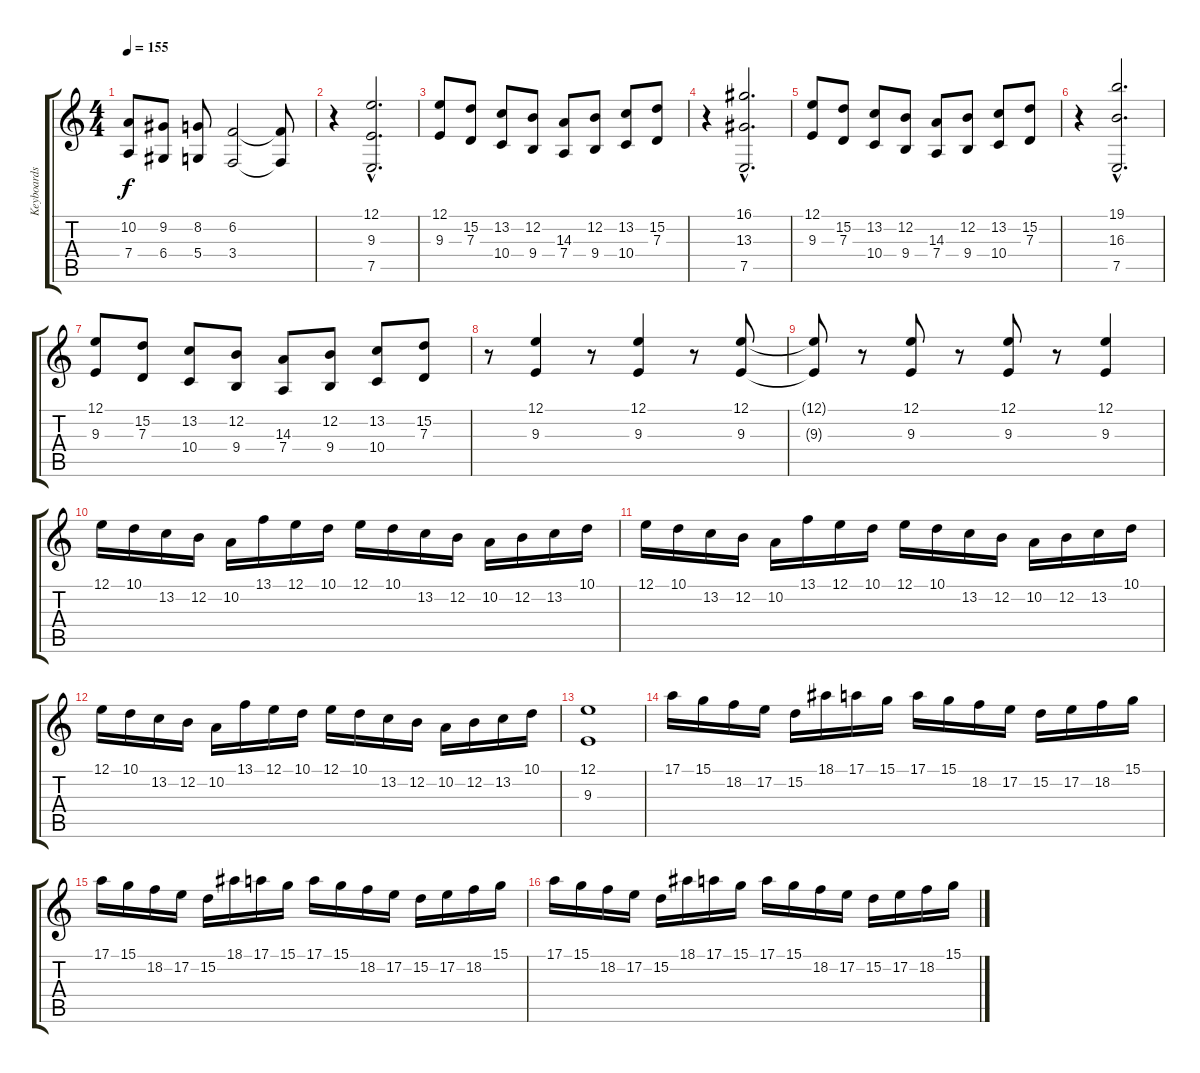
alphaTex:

\track ("Keyboards" "Keyboards") {instrument brightacousticpiano}
\staff {score tabs}
\tuning (E4 B3 G3 D3 A2 E2) {hide}
\ts (4 4)
\tempo 155
\clef g2
\ks c
(10.2 7.4).8{dy f} (9.2 6.4).8 (8.2 5.4).8 (6.2 3.4).2 (6.2{t} 3.4{t}).8 |
r.4{volume 10 instrument stringensemble1} (12.1{hac} 9.3{hac} 7.5{hac}).2{d} |
(12.1 9.3).8 (15.2 7.3).8 (13.2 10.4).8 (12.2 9.4).8 (14.3 7.4).8 (12.2 9.4).8 (13.2 10.4).8 (15.2 7.3).8 |
r.4{volume 10 instrument stringensemble1} (16.1{hac} 13.3{hac} 7.5{hac}).2{d} |
(12.1 9.3).8 (15.2 7.3).8 (13.2 10.4).8 (12.2 9.4).8 (14.3 7.4).8 (12.2 9.4).8 (13.2 10.4).8 (15.2 7.3).8 |
r.4{volume 10 instrument stringensemble1} (19.1{hac} 16.3{hac} 7.5{hac}).2{d} |
(12.1 9.3).8 (15.2 7.3).8 (13.2 10.4).8 (12.2 9.4).8 (14.3 7.4).8 (12.2 9.4).8 (13.2 10.4).8 (15.2 7.3).8 |
r.8 (12.1 9.3).4 r.8 (12.1 9.3).4 r.8 (12.1 9.3).8 |
(12.1{t} 9.3{t}).8 r.8 (12.1 9.3).8 r.8 (12.1 9.3).8 r.8 (12.1 9.3).4 |
12.1.16 10.1.16 13.2.16 12.2.16 10.2.16 13.1.16 12.1.16 10.1.16 12.1.16 10.1.16 13.2.16 12.2.16 10.2.16 12.2.16 13.2.16 10.1.16 |
12.1.16 10.1.16 13.2.16 12.2.16 10.2.16 13.1.16 12.1.16 10.1.16 12.1.16 10.1.16 13.2.16 12.2.16 10.2.16 12.2.16 13.2.16 10.1.16 |
12.1.16 10.1.16 13.2.16 12.2.16 10.2.16 13.1.16 12.1.16 10.1.16 12.1.16 10.1.16 13.2.16 12.2.16 10.2.16 12.2.16 13.2.16 10.1.16 |
(12.1 9.3).1{instrument stringensemble1} |
17.1.16 15.1.16 18.2.16 17.2.16 15.2.16 18.1.16 17.1.16 15.1.16 17.1.16 15.1.16 18.2.16 17.2.16 15.2.16 17.2.16 18.2.16 15.1.16 |
17.1.16 15.1.16 18.2.16 17.2.16 15.2.16 18.1.16 17.1.16 15.1.16 17.1.16 15.1.16 18.2.16 17.2.16 15.2.16 17.2.16 18.2.16 15.1.16 |
17.1.16 15.1.16 18.2.16 17.2.16 15.2.16 18.1.16 17.1.16 15.1.16 17.1.16 15.1.16 18.2.16 17.2.16 15.2.16 17.2.16 18.2.16 15.1.16
